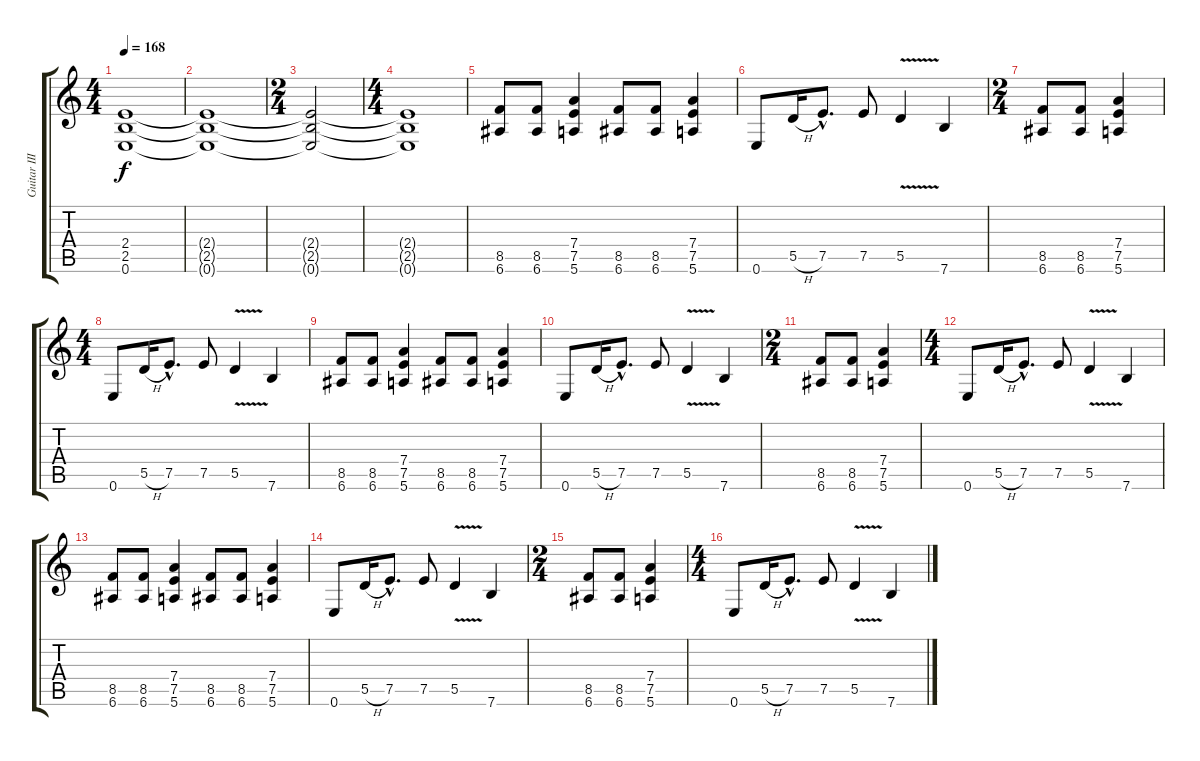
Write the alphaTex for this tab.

\track ("Guitar III" "Guitar III") {instrument distortionguitar}
\staff {score tabs}
\tuning (E4 B3 G3 D3 A2 E2) {hide}
\ts (4 4)
\tempo 168
\clef g2
\ks c
(2.4{t} 2.5{t} 0.6{t}).1{dy f} |
(2.4{t} 2.5{t} 0.6{t}).1{volume 6} |
\ts (2 4)
(2.4{t} 2.5{t} 0.6{t}).2 |
\ts (4 4)
(2.4{t} 2.5{t} 0.6{t}).1 |
(8.5 6.6).8{volume 13} (8.5 6.6).8 (7.4 7.5 5.6).4 (8.5 6.6).8 (8.5 6.6).8 (7.4 7.5 5.6).4 |
0.6.8 5.5{h}.16 7.5{hac}.8{d} 7.5.8 5.5{v}.4 7.6.4 |
\ts (2 4)
(8.5 6.6).8 (8.5 6.6).8 (7.4 7.5 5.6).4 |
\ts (4 4)
0.6.8 5.5{h}.16 7.5{hac}.8{d} 7.5.8 5.5{v}.4 7.6.4 |
(8.5 6.6).8 (8.5 6.6).8 (7.4 7.5 5.6).4 (8.5 6.6).8 (8.5 6.6).8 (7.4 7.5 5.6).4 |
0.6.8 5.5{h}.16 7.5{hac}.8{d} 7.5.8 5.5{v}.4 7.6.4 |
\ts (2 4)
(8.5 6.6).8 (8.5 6.6).8 (7.4 7.5 5.6).4 |
\ts (4 4)
0.6.8 5.5{h}.16 7.5{hac}.8{d} 7.5.8 5.5{v}.4 7.6.4 |
(8.5 6.6).8 (8.5 6.6).8 (7.4 7.5 5.6).4 (8.5 6.6).8 (8.5 6.6).8 (7.4 7.5 5.6).4 |
0.6.8 5.5{h}.16 7.5{hac}.8{d} 7.5.8 5.5{v}.4 7.6.4 |
\ts (2 4)
(8.5 6.6).8 (8.5 6.6).8 (7.4 7.5 5.6).4 |
\ts (4 4)
0.6.8 5.5{h}.16 7.5{hac}.8{d} 7.5.8 5.5{v}.4 7.6.4
